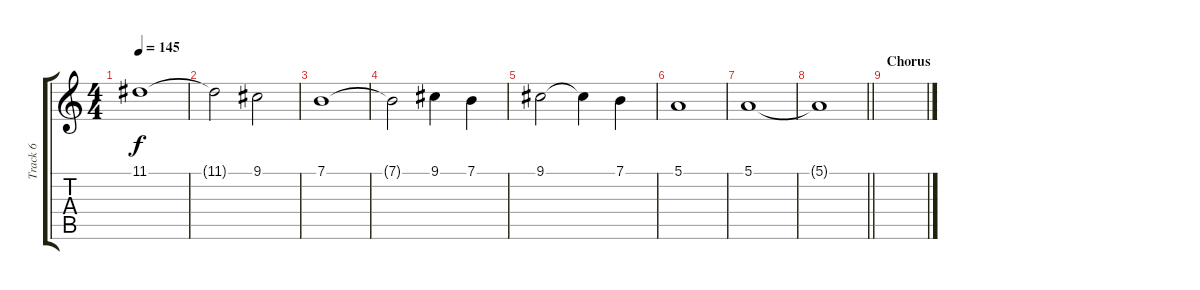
\track ("Track 6" "Track 6") {instrument electricgrandpiano}
\staff {score tabs}
\tuning (E4 B3 G3 D3 A2 E2) {hide}
\ts (4 4)
\tempo 145
\clef g2
\ks c
11.1.1{dy f} |
11.1{t}.2 9.1.2 |
7.1.1 |
7.1{t}.2 9.1.4 7.1.4 |
9.1.2 9.1{t}.4 7.1.4 |
5.1.1 |
5.1.1 |
\barLineRight lightlight
5.1{t}.1 |
\section ("" "Chorus")
